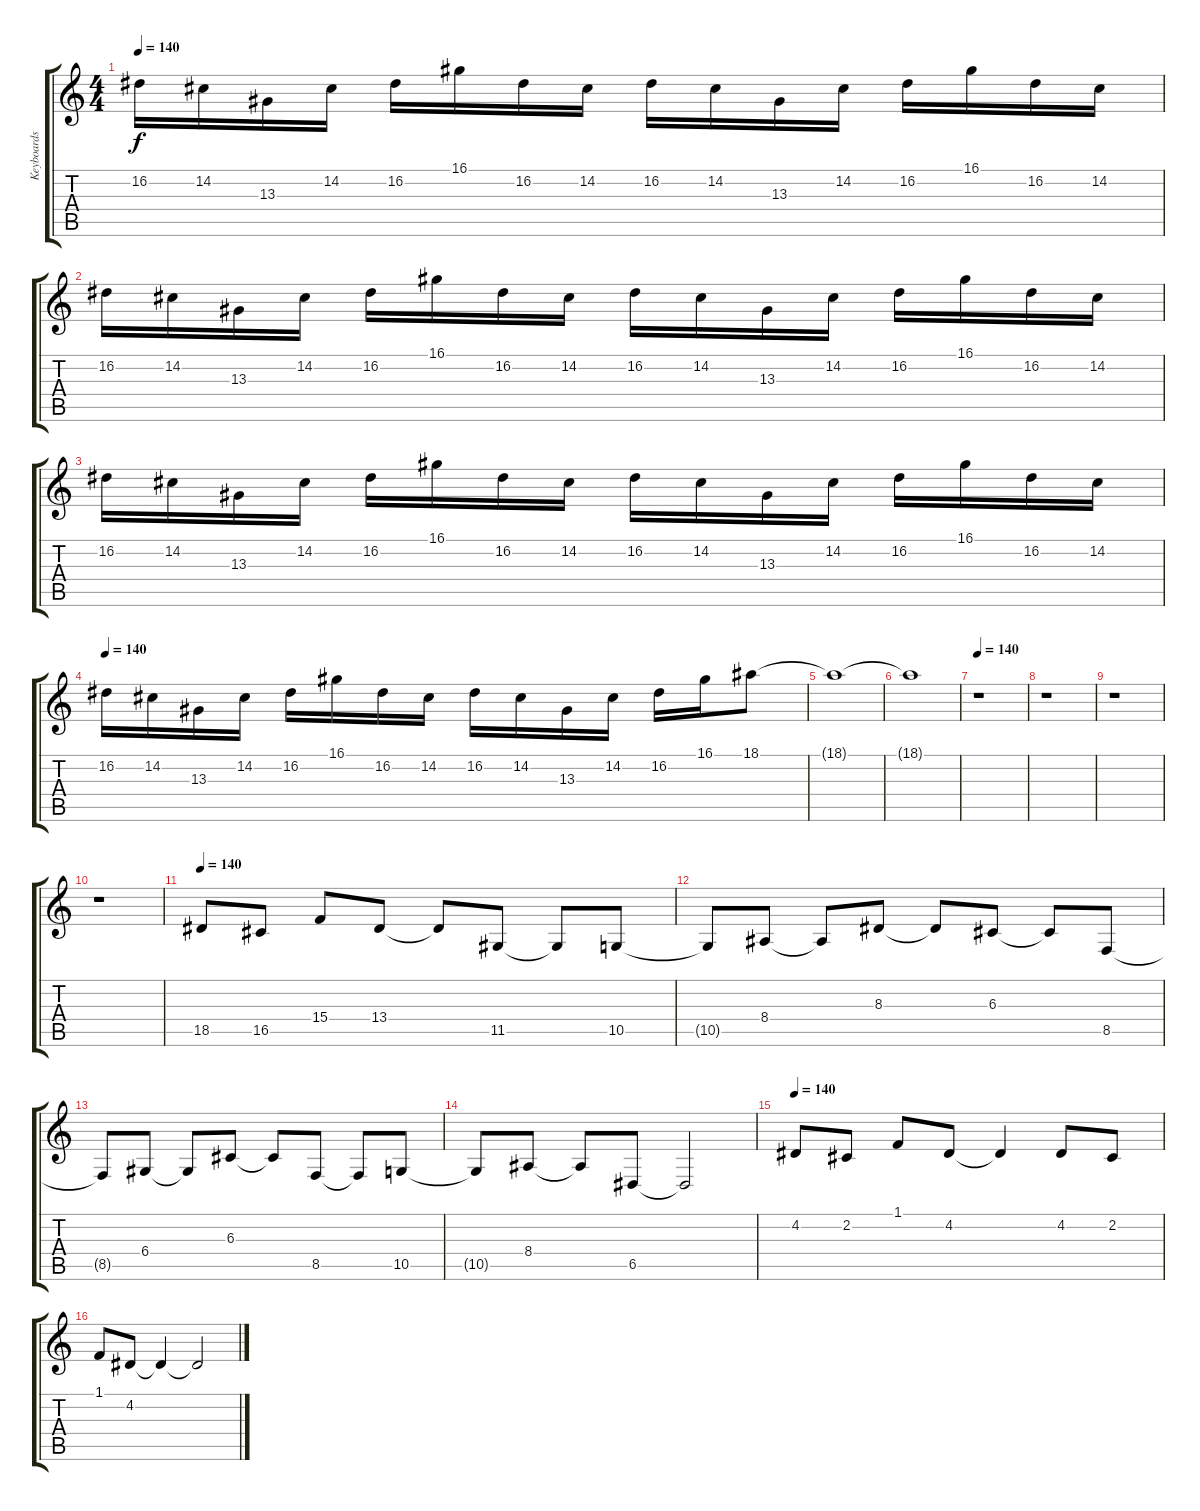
\track ("Keyboards" "Keyboards") {instrument lead2sawtooth}
\staff {score tabs}
\tuning (E4 B3 G3 D3 A2 E2) {hide}
\ts (4 4)
\tempo 140
\clef g2
\ks c
16.2.16{dy f} 14.2.16 13.3.16 14.2.16 16.2.16 16.1.16 16.2.16 14.2.16 16.2.16 14.2.16 13.3.16 14.2.16 16.2.16 16.1.16 16.2.16 14.2.16 |
16.2.16 14.2.16 13.3.16 14.2.16 16.2.16 16.1.16 16.2.16 14.2.16 16.2.16 14.2.16 13.3.16 14.2.16 16.2.16 16.1.16 16.2.16 14.2.16 |
16.2.16 14.2.16 13.3.16 14.2.16 16.2.16 16.1.16 16.2.16 14.2.16 16.2.16 14.2.16 13.3.16 14.2.16 16.2.16 16.1.16 16.2.16 14.2.16 |
\tempo 140
16.2.16 14.2.16 13.3.16 14.2.16 16.2.16 16.1.16 16.2.16 14.2.16 16.2.16 14.2.16 13.3.16 14.2.16 16.2.16 16.1.16 18.1.8 |
18.1{t}.1 |
18.1{t}.1 |
\tempo 140
r.1 |
r.1 |
r.1 |
r.1 |
\tempo 140
18.5.8{volume 16 balance 16 instrument lead1square} 16.5.8 15.4.8 13.4.8 13.4{t}.8 11.5.8 11.5{t}.8 10.5.8 |
10.5{t}.8 8.4.8 8.4{t}.8 8.3.8 8.3{t}.8 6.3.8 6.3{t}.8 8.5.8 |
8.5{t}.8 6.4.8 6.4{t}.8 6.3.8 6.3{t}.8 8.5.8 8.5{t}.8 10.5.8 |
10.5{t}.8 8.4.8 8.4{t}.8 6.5.8 6.5{t}.2 |
\tempo 140
4.2.8 2.2.8 1.1.8 4.2.8 4.2{t}.4 4.2.8 2.2.8 |
1.1.8 4.2.8 4.2{t}.4 4.2{t}.2
